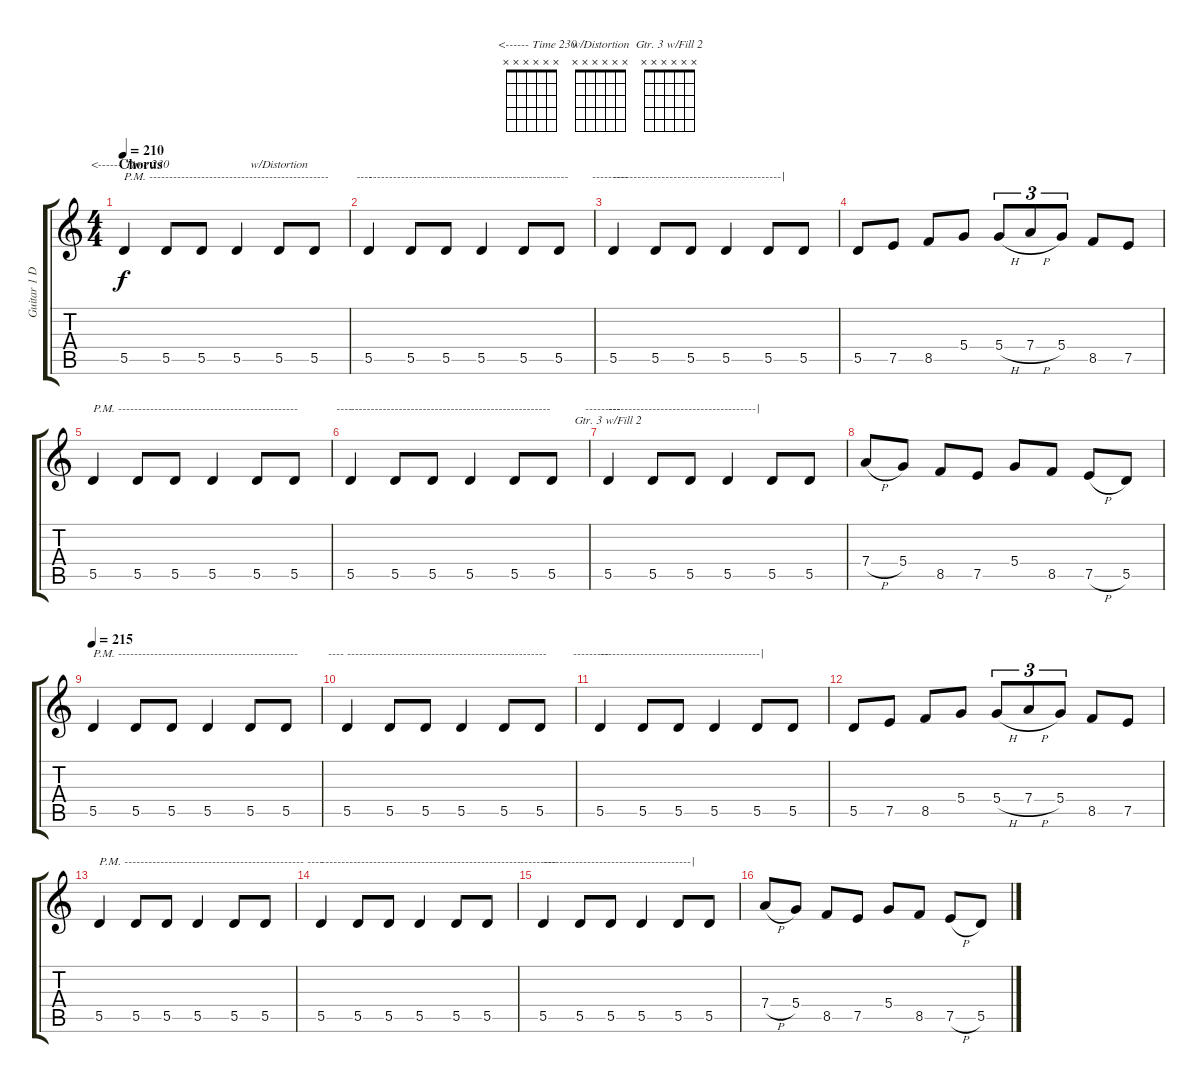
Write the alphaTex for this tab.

\track ("Guitar 1 David Murray" "Guitar 1 D") {instrument electricguitarclean}
\staff {score tabs}
\tuning (E4 B3 G3 D3 A2 E2) {hide}
\chord ("    <------ Time 230" x x x x x x) {firstfret 0}
\chord ("w/Distortion" x x x x x x) {firstfret 0}
\chord ("Gtr. 3 w/Fill 2" x x x x x x) {firstfret 0}
\ts (4 4)
\section ("" "Chorus")
\tempo 210
\clef g2
\ks c
5.5.4{ch "    <------ Time 230" txt "P.M. ---------------------------------------------" dy f instrument distortionguitar} 5.5.8 5.5.8 5.5.4 5.5.8{ch "w/Distortion"} 5.5.8{txt "              ----"} |
5.5.4{txt "--------------------------------------------------"} 5.5.8 5.5.8 5.5.4 5.5.8 5.5.8{txt "           ---------"} |
5.5.4{txt "------------------------------------------|"} 5.5.8 5.5.8 5.5.4 5.5.8 5.5.8 |
5.5.8 7.5.8 8.5.8 5.4.8 5.4{h}.8{tu (3 2)} 7.4{h}.8{tu (3 2)} 5.4.8{tu (3 2)} 8.5.8 7.5.8 |
5.5.4{txt "P.M. ---------------------------------------------"} 5.5.8 5.5.8 5.5.4 5.5.8 5.5.8{txt "              ----"} |
5.5.4{txt "--------------------------------------------------"} 5.5.8 5.5.8 5.5.4 5.5.8 5.5.8{txt "           ---------"} |
5.5.4{ch "Gtr. 3 w/Fill 2" txt "-------------------------------------|"} 5.5.8 5.5.8 5.5.4 5.5.8 5.5.8 |
7.4{h}.8 5.4.8 8.5.8 7.5.8 5.4.8 8.5.8 7.5{h}.8 5.5.8 |
\tempo 215
5.5.4{txt "P.M. ---------------------------------------------"} 5.5.8 5.5.8 5.5.4 5.5.8 5.5.8{txt "              ----"} |
5.5.4{txt "--------------------------------------------------"} 5.5.8 5.5.8 5.5.4 5.5.8 5.5.8{txt "           ---------"} |
5.5.4{txt "----------------------------------------|"} 5.5.8 5.5.8 5.5.4 5.5.8 5.5.8 |
5.5.8 7.5.8 8.5.8 5.4.8 5.4{h}.8{tu (3 2)} 7.4{h}.8{tu (3 2)} 5.4.8{tu (3 2)} 8.5.8 7.5.8 |
5.5.4{txt "P.M. ---------------------------------------------"} 5.5.8 5.5.8 5.5.4 5.5.8 5.5.8{txt "              ----"} |
5.5.4{txt "--------------------------------------------------"} 5.5.8 5.5.8 5.5.4 5.5.8 5.5.8{txt "           ---------"} |
5.5.4{txt "-------------------------------------|"} 5.5.8 5.5.8 5.5.4 5.5.8 5.5.8 |
7.4{h}.8 5.4.8 8.5.8 7.5.8 5.4.8 8.5.8 7.5{h}.8 5.5.8
